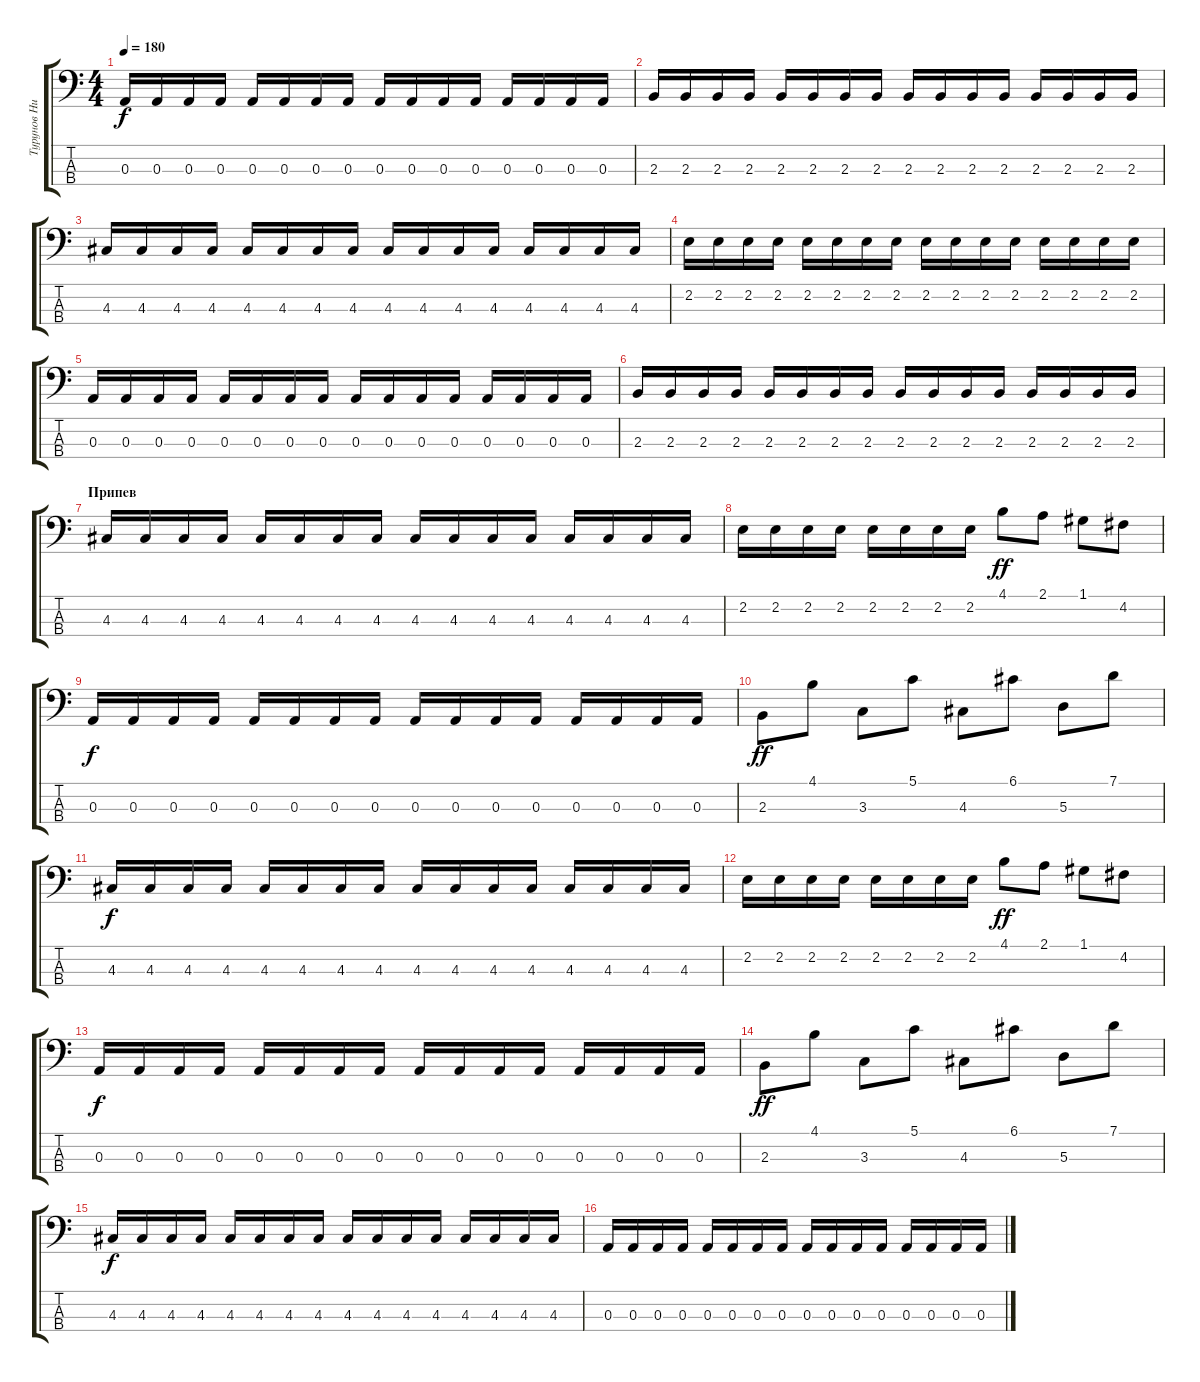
\track ("Турунов Николай" "Турунов Ни") {instrument electricbasspick}
\staff {score tabs}
\tuning (G2 D2 A1 E1) {hide}
\ts (4 4)
\tempo 180
\clef f4
\ks c
0.3.16{dy f} 0.3.16 0.3.16 0.3.16 0.3.16 0.3.16 0.3.16 0.3.16 0.3.16 0.3.16 0.3.16 0.3.16 0.3.16 0.3.16 0.3.16 0.3.16 |
2.3.16 2.3.16 2.3.16 2.3.16 2.3.16 2.3.16 2.3.16 2.3.16 2.3.16 2.3.16 2.3.16 2.3.16 2.3.16 2.3.16 2.3.16 2.3.16 |
4.3.16 4.3.16 4.3.16 4.3.16 4.3.16 4.3.16 4.3.16 4.3.16 4.3.16 4.3.16 4.3.16 4.3.16 4.3.16 4.3.16 4.3.16 4.3.16 |
2.2.16 2.2.16 2.2.16 2.2.16 2.2.16 2.2.16 2.2.16 2.2.16 2.2.16 2.2.16 2.2.16 2.2.16 2.2.16 2.2.16 2.2.16 2.2.16 |
0.3.16 0.3.16 0.3.16 0.3.16 0.3.16 0.3.16 0.3.16 0.3.16 0.3.16 0.3.16 0.3.16 0.3.16 0.3.16 0.3.16 0.3.16 0.3.16 |
2.3.16 2.3.16 2.3.16 2.3.16 2.3.16 2.3.16 2.3.16 2.3.16 2.3.16 2.3.16 2.3.16 2.3.16 2.3.16 2.3.16 2.3.16 2.3.16 |
\section ("" "Припев")
4.3.16 4.3.16 4.3.16 4.3.16 4.3.16 4.3.16 4.3.16 4.3.16 4.3.16 4.3.16 4.3.16 4.3.16 4.3.16 4.3.16 4.3.16 4.3.16 |
2.2.16 2.2.16 2.2.16 2.2.16 2.2.16 2.2.16 2.2.16 2.2.16 4.1.8{dy ff} 2.1.8 1.1.8 4.2.8 |
0.3.16{dy f} 0.3.16 0.3.16 0.3.16 0.3.16 0.3.16 0.3.16 0.3.16 0.3.16 0.3.16 0.3.16 0.3.16 0.3.16 0.3.16 0.3.16 0.3.16 |
2.3.8{dy ff} 4.1.8 3.3.8 5.1.8 4.3.8 6.1.8 5.3.8 7.1.8 |
4.3.16{dy f} 4.3.16 4.3.16 4.3.16 4.3.16 4.3.16 4.3.16 4.3.16 4.3.16 4.3.16 4.3.16 4.3.16 4.3.16 4.3.16 4.3.16 4.3.16 |
2.2.16 2.2.16 2.2.16 2.2.16 2.2.16 2.2.16 2.2.16 2.2.16 4.1.8{dy ff} 2.1.8 1.1.8 4.2.8 |
0.3.16{dy f} 0.3.16 0.3.16 0.3.16 0.3.16 0.3.16 0.3.16 0.3.16 0.3.16 0.3.16 0.3.16 0.3.16 0.3.16 0.3.16 0.3.16 0.3.16 |
2.3.8{dy ff} 4.1.8 3.3.8 5.1.8 4.3.8 6.1.8 5.3.8 7.1.8 |
4.3.16{dy f} 4.3.16 4.3.16 4.3.16 4.3.16 4.3.16 4.3.16 4.3.16 4.3.16 4.3.16 4.3.16 4.3.16 4.3.16 4.3.16 4.3.16 4.3.16 |
0.3.16 0.3.16 0.3.16 0.3.16 0.3.16 0.3.16 0.3.16 0.3.16 0.3.16 0.3.16 0.3.16 0.3.16 0.3.16 0.3.16 0.3.16 0.3.16
